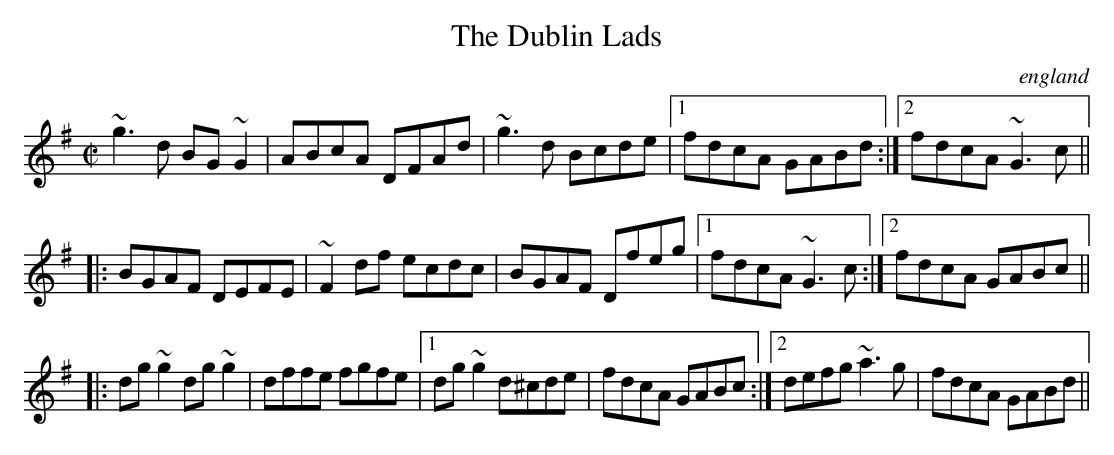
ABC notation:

X:1
T:Dublin Lads, The
O:england
M:C|
K:G
~g3d BG~G2|ABcA DFAd|~g3d Bcde|1 fdcA GABd:|2 fdcA ~G3c||
|:BGAF DEFE|~F2df ecdc|BGAF Dfeg|1 fdcA ~G3c:|2 fdcA GABc||
|:dg~g2 dg~g2|dffe fgfe|1 dg~g2 d^cde|fdcA GABc:|2 defg ~a3g|fdcA GABd||
